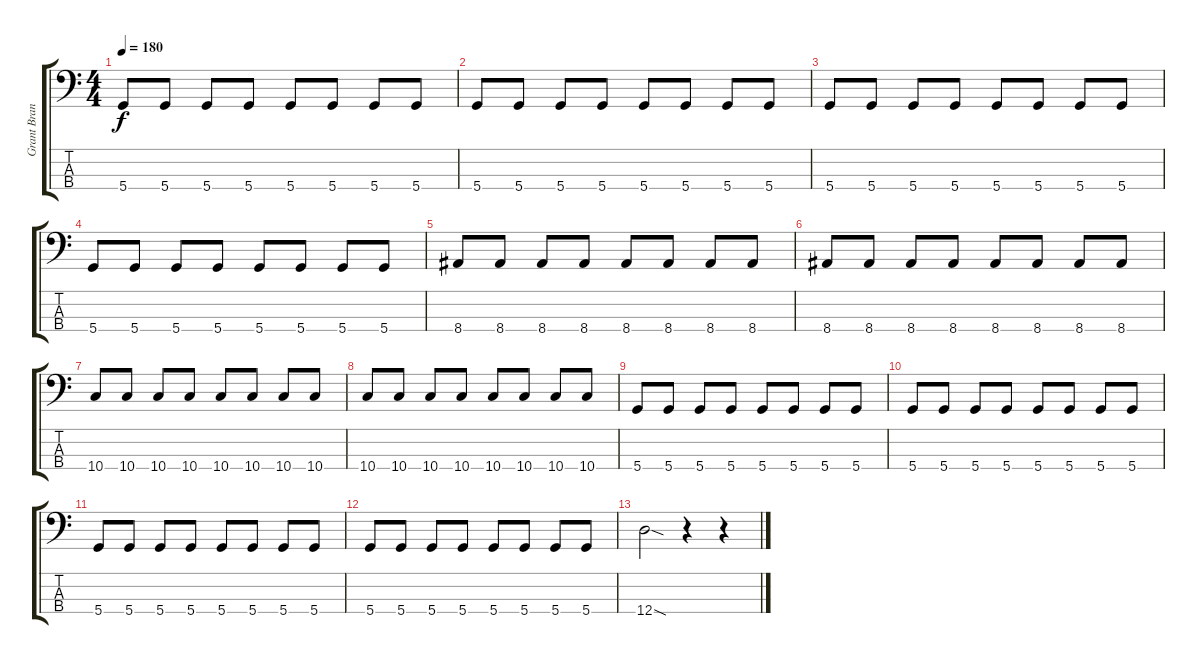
\track ("Grant Brandell" "Grant Bran") {instrument electricbassfinger}
\staff {score tabs}
\tuning (G2 D2 A1 D1) {hide}
\ts (4 4)
\tempo 180
\clef f4
\ks c
5.4.8{dy f} 5.4.8 5.4.8 5.4.8 5.4.8 5.4.8 5.4.8 5.4.8 |
5.4.8 5.4.8 5.4.8 5.4.8 5.4.8 5.4.8 5.4.8 5.4.8 |
5.4.8 5.4.8 5.4.8 5.4.8 5.4.8 5.4.8 5.4.8 5.4.8 |
5.4.8 5.4.8 5.4.8 5.4.8 5.4.8 5.4.8 5.4.8 5.4.8 |
8.4.8 8.4.8 8.4.8 8.4.8 8.4.8 8.4.8 8.4.8 8.4.8 |
8.4.8 8.4.8 8.4.8 8.4.8 8.4.8 8.4.8 8.4.8 8.4.8 |
10.4.8 10.4.8 10.4.8 10.4.8 10.4.8 10.4.8 10.4.8 10.4.8 |
10.4.8 10.4.8 10.4.8 10.4.8 10.4.8 10.4.8 10.4.8 10.4.8 |
5.4.8 5.4.8 5.4.8 5.4.8 5.4.8 5.4.8 5.4.8 5.4.8 |
5.4.8 5.4.8 5.4.8 5.4.8 5.4.8 5.4.8 5.4.8 5.4.8 |
5.4.8 5.4.8 5.4.8 5.4.8 5.4.8 5.4.8 5.4.8 5.4.8 |
5.4.8 5.4.8 5.4.8 5.4.8 5.4.8 5.4.8 5.4.8 5.4.8 |
12.4{sod}.2 r.4 r.4
